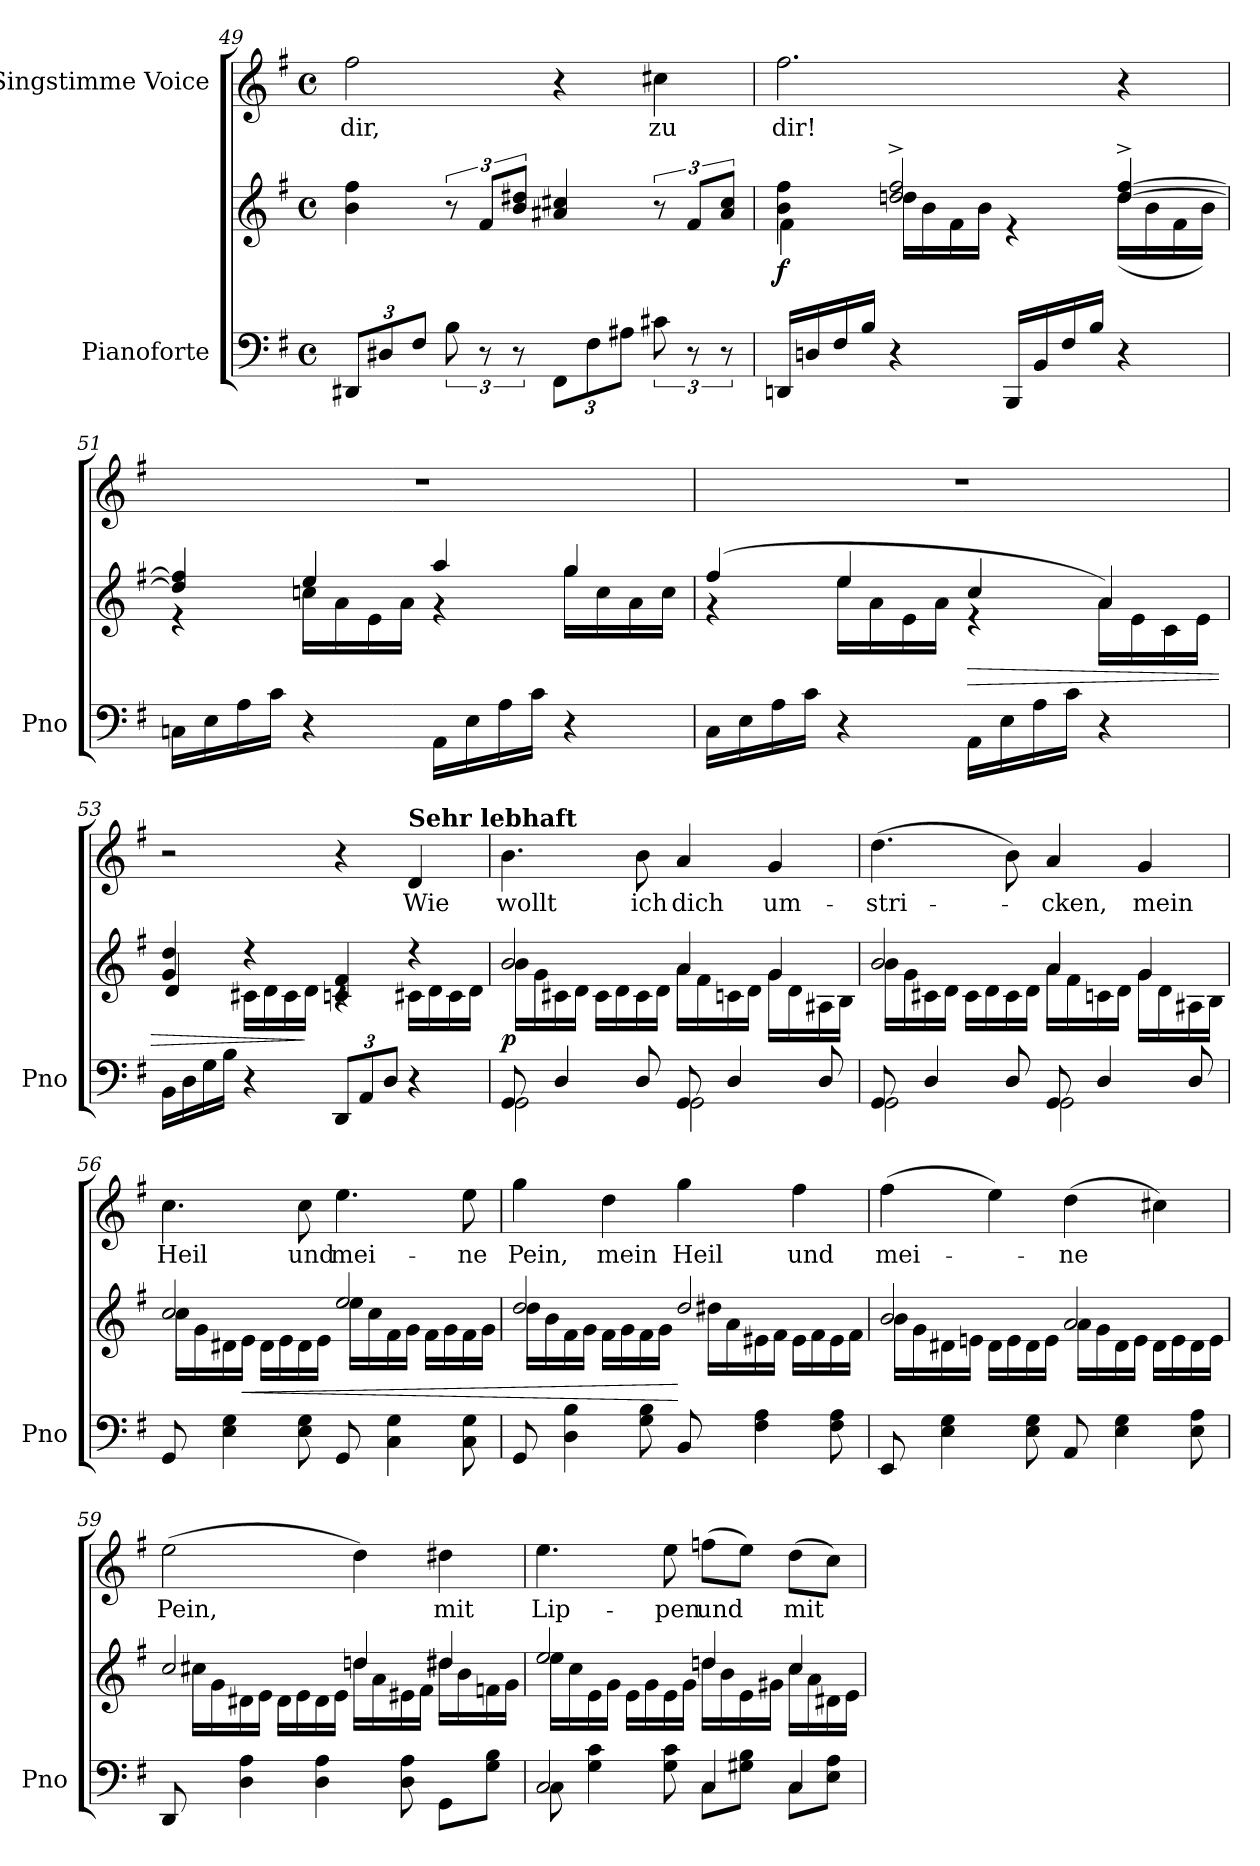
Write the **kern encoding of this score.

**kern	**kern	**dynam	**kern	**text
*part2	*part2	*part2	*part1	*part1
*staff3	*staff2	*staff2/3	*staff1	*staff1
*I"Pianoforte	*	*	*I"Singstimme Voice	*
*I'Pno	*	*	*	*
*clefF4	*clefG2	*	*clefG2	*
*k[f#]	*k[f#]	*	*k[f#]	*
*M4/4	*M4/4	*	*M4/4	*
*met(c)	*met(c)	*	*met(c)	*
*Xbrackettup	*	*	*	*
=49	=49	=49	=49	=49
!	!	!	!	!LO:LY:b
(<12DD#X/L	4b\ 4ff#\	.	2ff#\	dir,
12D#X/	.	.	.	.
12F#/J	.	.	.	.
*brackettup	*	*	*	*
12B\	12r	.	.	.
12r	12f#/L	.	.	.
12r	12b/ 12dd#X/J	.	.	.
*Xbrackettup	*	*	*	*
12FF#\L	4a#X/ 4cc#X/	.	4r	.
12F#\	.	.	.	.
12A#X\J	.	.	.	.
*brackettup	*	*	*	*
!	!	!	!	!LO:LY:b
12c#X\	12r	.	4cc#X\	zu
12r	12f#/L	.	.	.
12r	12a#/ 12cc#/J	.	.	.
=50	=50	=50	=50	=50
*	*^	*	*	*
!	!	!	!LO:DY:b	!	!LO:LY:b
16DDn/LL	4b\ 4ff#\	4f#\	f	2.ff#\	dir!
16Dn/	.	.	.	.	.
16F#/	.	.	.	.	.
16B/JJ	.	.	.	.	.
4r	2ddn/^ 2ff#/^	16dd\LL	.	.	.
.	.	16b\	.	.	.
.	.	16f#\	.	.	.
.	.	16b\JJ)	.	.	.
16BBB/LL	.	4r	.	.	.
16BB/	.	.	.	.	.
16F#/	.	.	.	.	.
16B/JJ	.	.	.	.	.
4r	[4dd/^ [4ff#/^	(<16dd\LL	.	4r	.
.	.	16b\	.	.	.
.	.	16f#\	.	.	.
.	.	16b\JJ)	.	.	.
!!LO:LB:g=z
=51	=51	=51	=51	=51	=51
16Cn\LL	4dd/] 4ff#/]	4r	.	1r	.
16E\	.	.	.	.	.
16A\	.	.	.	.	.
16c\JJ	.	.	.	.	.
4r	4ee/	16ccn\LL	.	.	.
.	.	16a\	.	.	.
.	.	16e\	.	.	.
.	.	16a\JJ	.	.	.
16AA\LL	4aa/	4r	.	.	.
16E\	.	.	.	.	.
16A\	.	.	.	.	.
16c\JJ	.	.	.	.	.
4r	4gg/	16gg\LL	.	.	.
.	.	16cc\	.	.	.
.	.	16a\	.	.	.
.	.	16cc\JJ	.	.	.
=52	=52	=52	=52	=52	=52
16C\LL	(>4ff#/	4r	.	1r	.
16E\	.	.	.	.	.
16A\	.	.	.	.	.
16c\JJ	.	.	.	.	.
4r	4ee/	16ee\LL	.	.	.
.	.	16a\	.	.	.
.	.	16e\	.	.	.
.	.	16a\JJ	.	.	.
!	!	!	!LO:HP:b	!	!
16AA\LL	4cc/	4r	>	.	.
16E\	.	.	.	.	.
16A\	.	.	.	.	.
16c\JJ	.	.	.	.	.
4r	4a/)	16a\LL	.	.	.
.	.	16e\	.	.	.
.	.	16c\	.	.	.
.	.	16e\JJ	.	.	.
=53	=53	=53	=53	=53	=53
16BB\LL	4g/ 4dd/	4d/	.	2r	.
16D\	.	.	.	.	.
16G\	.	.	.	.	.
16B\JJ	.	.	.	.	.
4r	4r	16c#X\LL	.	.	.
.	.	16d\	.	.	.
.	.	16c#\	.	.	.
.	.	16d\JJ	]	.	.
*Xbrackettup	*	*	*	*	*
*	*	*	*	*MM124	*
12DD/L	4cn/ 4f#/	4rc	.	4r	.
12AA/	.	.	.	.	.
12D/J	.	.	.	.	.
!	!	!	!	!LO:TX:a:B:t=Sehr lebhaft	!
!	!	!	!	!	!LO:LY:b
4r	4r	16c#X\LL	.	4d/	Wie
.	.	16d\	.	.	.
.	.	16c#\	.	.	.
.	.	16d\JJ	.	.	.
!!LO:LB:g=z
=54	=54	=54	=54	=54	=54
*^	*	*	*	*	*
!	!	!	!	!LO:DY:b	!	!LO:LY:b
8GG/	2GG\	2b/	16b\LL	p	4.b\	wollt
.	.	.	16g\	.	.	.
4D/	.	.	16c#X\	.	.	.
.	.	.	16d\JJ	.	.	.
.	.	.	16c#\LL	.	.	.
.	.	.	16d\	.	.	.
!	!	!	!	!	!	!LO:LY:b
8D/	.	.	16c#\	.	8b\	ich
.	.	.	16d\JJ	.	.	.
!	!	!	!	!	!	!LO:LY:b
8GG/	2GG\	4a/	16a\LL	.	4a/	dich
.	.	.	16f#\	.	.	.
4D/	.	.	16cn\	.	.	.
.	.	.	16d\JJ	.	.	.
!	!	!	!	!	!	!LO:LY:b
.	.	4g/	16g\LL	.	4g/	um-
.	.	.	16d\	.	.	.
8D/	.	.	16A#X\	.	.	.
.	.	.	16B\JJ	.	.	.
=55	=55	=55	=55	=55	=55	=55
!	!	!	!	!	!	!LO:LY:b
8GG/	2GG\	2b/	16b\LL	.	(>4.dd\	-stri-
.	.	.	16g\	.	.	.
4D/	.	.	16c#X\	.	.	.
.	.	.	16d\JJ	.	.	.
.	.	.	16c#\LL	.	.	.
.	.	.	16d\	.	.	.
8D/	.	.	16c#\	.	8b\)	.
.	.	.	16d\JJ	.	.	.
!	!	!	!	!	!	!LO:LY:b
8GG/	2GG\	4a/	16a\LL	.	4a/	-cken,
.	.	.	16f#\	.	.	.
4D/	.	.	16cn\	.	.	.
.	.	.	16d\JJ	.	.	.
!	!	!	!	!	!	!LO:LY:b
.	.	4g/	16g\LL	.	4g/	mein
.	.	.	16d\	.	.	.
8D/	.	.	16A#X\	.	.	.
.	.	.	16B\JJ	.	.	.
*v	*v	*	*	*	*	*
=56	=56	=56	=56	=56	=56
!	!	!	!	!	!LO:LY:b
8GG/	2cc/	16cc\LL	.	4.cc\	Heil
.	.	16g\	.	.	.
4E\ 4G\	.	16d#X\	.	.	.
!	!	!	!LO:HP:b	!	!
.	.	16e\JJ	<	.	.
.	.	16d#\LL	.	.	.
.	.	16e\	.	.	.
!	!	!	!	!	!LO:LY:b
8E\ 8G\	.	16d#\	.	8cc\	und
.	.	16e\JJ	.	.	.
!	!	!	!	!	!LO:LY:b
8GG/	2ee/	16ee\LL	.	4.ee\	mei-
.	.	16cc\	.	.	.
4C\ 4G\	.	16f#\	.	.	.
.	.	16g\JJ	.	.	.
.	.	16f#\LL	.	.	.
.	.	16g\	.	.	.
!	!	!	!	!	!LO:LY:b
8C\ 8G\	.	16f#\	.	8ee\	-ne
.	.	16g\JJ	.	.	.
!!LO:PB:g=z
=57	=57	=57	=57	=57	=57
!	!	!	!	!	!LO:LY:b
8GG/	2dd/	16dd\LL	.	4gg\	Pein,
.	.	16b\	.	.	.
4D\ 4B\	.	16f#\	.	.	.
.	.	16g\JJ	.	.	.
!	!	!	!	!	!LO:LY:b
.	.	16f#\LL	.	4dd\	mein
.	.	16g\	.	.	.
8G\ 8B\	.	16f#\	.	.	.
.	.	16g\JJ	.	.	.
!	!	!	!	!	!LO:LY:b
8BB/	2dd/	16dd#X\LL	[	4gg\	Heil
.	.	16a\	.	.	.
4F#\ 4A\	.	16e#X\	.	.	.
.	.	16f#\JJ	.	.	.
!	!	!	!	!	!LO:LY:b
.	.	16e#\LL	.	4ff#\	und
.	.	16f#\	.	.	.
8F#\ 8A\	.	16e#\	.	.	.
.	.	16f#\JJ	.	.	.
=58	=58	=58	=58	=58	=58
!	!	!	!	!	!LO:LY:b
8EE/	2b/	16b\LL	.	(>4ff#\	mei-
.	.	16g\	.	.	.
4E\ 4G\	.	16d#X\	.	.	.
.	.	16en\JJ	.	.	.
.	.	16d#\LL	.	4ee\)	.
.	.	16e\	.	.	.
8E\ 8G\	.	16d#\	.	.	.
.	.	16e\JJ	.	.	.
!	!	!	!	!	!LO:LY:b
8AA/	2a/	16a\LL	.	(>4dd\	-ne
.	.	16g\	.	.	.
4E\ 4G\	.	16d#\	.	.	.
.	.	16e\JJ	.	.	.
.	.	16d#\LL	.	4cc#X\)	.
.	.	16e\	.	.	.
8E\ 8A\	.	16d#\	.	.	.
.	.	16e\JJ	.	.	.
=59	=59	=59	=59	=59	=59
!	!	!	!	!	!LO:LY:b
8DD/	2cc/	16cc#X\LL	.	(>2ee\	Pein,
.	.	16g\	.	.	.
4D\ 4A\	.	16d#X\	.	.	.
.	.	16e\JJ	.	.	.
.	.	16d#\LL	.	.	.
.	.	16e\	.	.	.
4D\ 4A\	.	16d#\	.	.	.
.	.	16e\JJ	.	.	.
.	4ddn/	16dd\LL	.	4dd\)	.
.	.	16a\	.	.	.
8D\ 8A\	.	16e#X\	.	.	.
.	.	16f#\JJ	.	.	.
!	!	!	!	!	!LO:LY:b
8GG\L	4dd#X/	16dd#\LL	.	4dd#X\	mit
.	.	16b\	.	.	.
8G\ 8B\J	.	16fn\	.	.	.
.	.	16g\JJ	.	.	.
!!LO:LB:g=z
=60	=60	=60	=60	=60	=60
*^	*	*	*	*	*
!	!	!	!	!	!	!LO:LY:b
2C/	8C\	2ee/	16ee\LL	.	4.ee\	Lip-
.	.	.	16cc\	.	.	.
.	4G\ 4c\	.	16e\	.	.	.
.	.	.	16g\JJ	.	.	.
.	.	.	16e\LL	.	.	.
.	.	.	16g\	.	.	.
!	!	!	!	!	!	!LO:LY:b
.	8G\ 8c\	.	16e\	.	8ee\	-pen
.	.	.	16g\JJ	.	.	.
!	!	!	!	!	!	!LO:LY:b
4C/	8C\L	4ddn/	16dd\LL	.	(>8ffn\L	und
.	.	.	16b\	.	.	.
.	8G#X\ 8B\J	.	16e\	.	8ee\J)	.
.	.	.	16g#X\JJ	.	.	.
!	!	!	!	!	!	!LO:LY:b
4C/	8C\L	4cc/	16cc\LL	.	(>8dd\L	mit
.	.	.	16a\	.	.	.
.	8E\ 8A\J	.	16d#X\	.	8cc\J)	.
.	.	.	16e\JJ	.	.	.
*v	*v	*	*	*	*	*
*	*v	*v	*	*	*
=	=	=	=	=
*-	*-	*-	*-	*-
